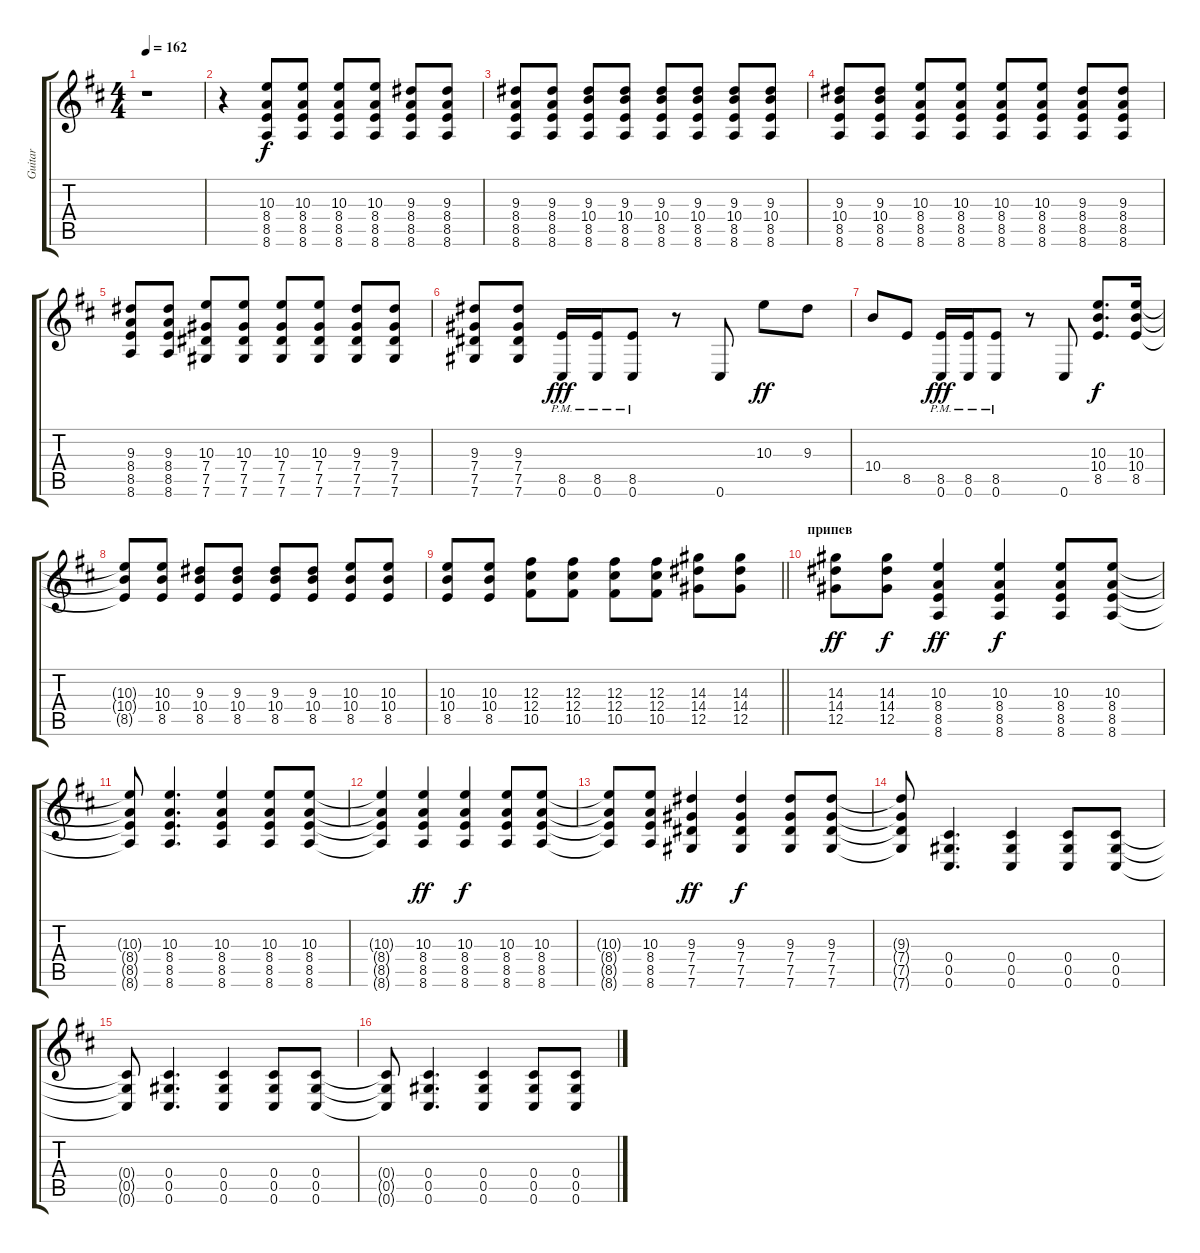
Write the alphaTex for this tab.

\track ("Guitar" "Guitar") {instrument acousticguitarsteel}
\staff {score tabs}
\tuning (Eb4 Bb3 Gb3 Db3 Ab2 Db2) {hide}
\ts (4 4)
\tempo 162
\clef g2
\ks bminor
r.1{dy ff} |
r.4 (10.3 8.4 8.5 8.6).8{dy f} (10.3 8.4 8.5 8.6).8 (10.3 8.4 8.5 8.6).8 (10.3 8.4 8.5 8.6).8 (9.3 8.4 8.5 8.6).8 (9.3 8.4 8.5 8.6).8 |
(9.3 8.4 8.5 8.6).8 (9.3 8.4 8.5 8.6).8 (9.3 10.4 8.5 8.6).8 (9.3 10.4 8.5 8.6).8 (9.3 10.4 8.5 8.6).8 (9.3 10.4 8.5 8.6).8 (9.3 10.4 8.5 8.6).8 (9.3 10.4 8.5 8.6).8 |
(9.3 10.4 8.5 8.6).8 (9.3 10.4 8.5 8.6).8 (10.3 8.4 8.5 8.6).8 (10.3 8.4 8.5 8.6).8 (10.3 8.4 8.5 8.6).8 (10.3 8.4 8.5 8.6).8 (9.3 8.4 8.5 8.6).8 (9.3 8.4 8.5 8.6).8 |
(9.3 8.4 8.5 8.6).8 (9.3 8.4 8.5 8.6).8 (10.3 7.4 7.5 7.6).8 (10.3 7.4 7.5 7.6).8 (10.3 7.4 7.5 7.6).8 (10.3 7.4 7.5 7.6).8 (9.3 7.4 7.5 7.6).8 (9.3 7.4 7.5 7.6).8 |
(9.3 7.4 7.5 7.6).8 (9.3 7.4 7.5 7.6).8 (8.5{pm} 0.6{pm}).16{dy fff} (8.5{pm} 0.6{pm}).16 (8.5{pm} 0.6{pm}).8 r.8 0.6.8 10.3.8{dy ff} 9.3.8 |
10.4.8 8.5.8 (8.5{pm} 0.6{pm}).16{dy fff} (8.5{pm} 0.6{pm}).16 (8.5{pm} 0.6{pm}).8 r.8 0.6.8 (10.3 10.4 8.5).8{d dy f} (10.3 10.4 8.5).16 |
(10.3{t} 10.4{t} 8.5{t}).8 (10.3 10.4 8.5).8 (9.3 10.4 8.5).8 (9.3 10.4 8.5).8 (9.3 10.4 8.5).8 (9.3 10.4 8.5).8 (10.3 10.4 8.5).8 (10.3 10.4 8.5).8 |
\barLineRight lightlight
(10.3 10.4 8.5).8 (10.3 10.4 8.5).8 (12.3 12.4 10.5).8 (12.3 12.4 10.5).8 (12.3 12.4 10.5).8 (12.3 12.4 10.5).8 (14.3 14.4 12.5).8 (14.3 14.4 12.5).8 |
\section ("" "припев")
(14.3 14.4 12.5).8{dy ff} (14.3 14.4 12.5).8{dy f} (10.3 8.4 8.5 8.6).4{dy ff} (10.3 8.4 8.5 8.6).4{dy f} (10.3 8.4 8.5 8.6).8 (10.3 8.4 8.5 8.6).8 |
(10.3{t} 8.4{t} 8.5{t} 8.6{t}).8 (10.3 8.4 8.5 8.6).4{d} (10.3 8.4 8.5 8.6).4 (10.3 8.4 8.5 8.6).8 (10.3 8.4 8.5 8.6).8 |
(10.3{t} 8.4{t} 8.5{t} 8.6{t}).4 (10.3 8.4 8.5 8.6).4{dy ff} (10.3 8.4 8.5 8.6).4{dy f} (10.3 8.4 8.5 8.6).8 (10.3 8.4 8.5 8.6).8 |
(10.3{t} 8.4{t} 8.5{t} 8.6{t}).8 (10.3 8.4 8.5 8.6).8 (9.3 7.4 7.5 7.6).4{dy ff} (9.3 7.4 7.5 7.6).4{dy f} (9.3 7.4 7.5 7.6).8 (9.3 7.4 7.5 7.6).8 |
(9.3{t} 7.4{t} 7.5{t} 7.6{t}).8 (0.4 0.5 0.6).4{d} (0.4 0.5 0.6).4 (0.4 0.5 0.6).8 (0.4 0.5 0.6).8 |
(0.4{t} 0.5{t} 0.6{t}).8 (0.4 0.5 0.6).4{d} (0.4 0.5 0.6).4 (0.4 0.5 0.6).8 (0.4 0.5 0.6).8 |
(0.4{t} 0.5{t} 0.6{t}).8 (0.4 0.5 0.6).4{d} (0.4 0.5 0.6).4 (0.4 0.5 0.6).8 (0.4 0.5 0.6).8
